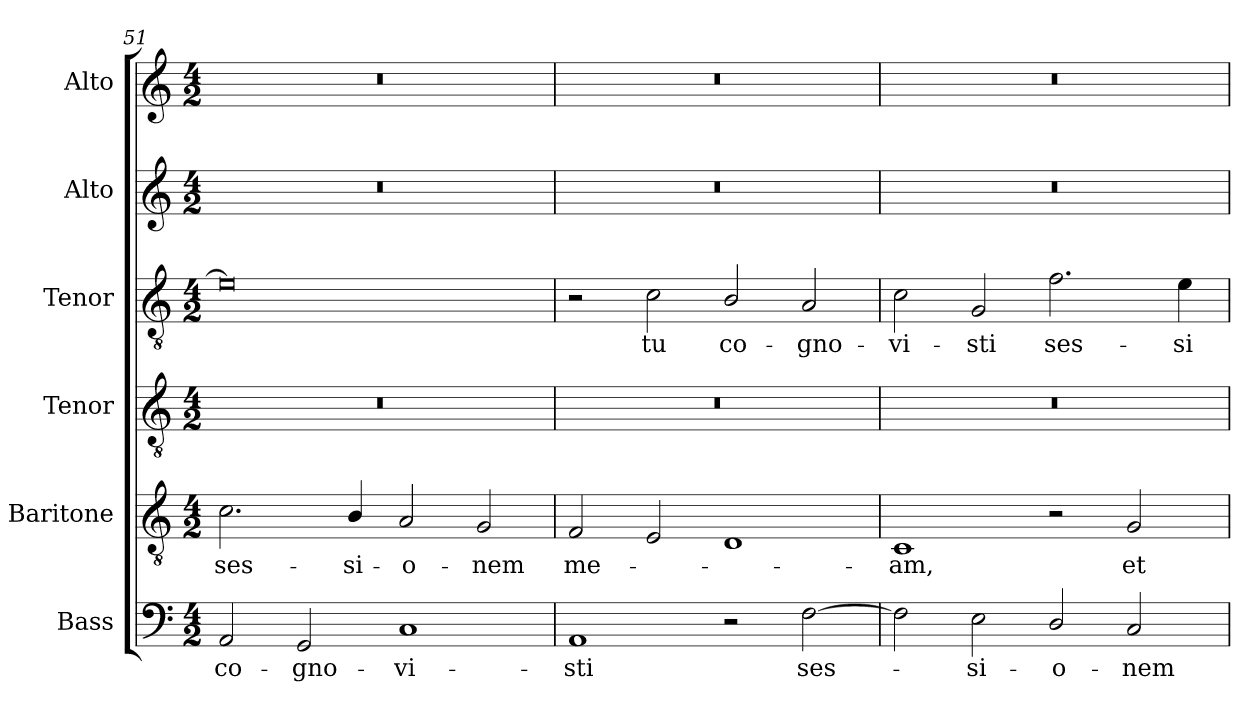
**kern	**text	**kern	**text	**kern	**kern	**text	**kern	**kern
*part6	*part6	*part5	*part5	*part4	*part3	*part3	*part2	*part1
*staff6	*staff6	*staff5	*staff5	*staff4	*staff3	*staff3	*staff2	*staff1
*I"Bass	*	*I"Baritone	*	*I"Tenor	*I"Tenor	*	*I"Alto	*I"Alto
*I'B.	*	*I'Bar.	*	*I'T2.	*I'T1.	*	*I'A2.	*I'A1.
*clefF4	*	*clefGv2	*	*clefGv2	*clefGv2	*	*clefG2	*clefG2
*	*	*ITrd7c12	*	*ITrd7c12	*ITrd7c12	*	*	*
*k[]	*	*k[]	*	*k[]	*k[]	*	*k[]	*k[]
*C:	*	*C:	*	*C:	*C:	*	*C:	*C:
*M4/2	*	*M4/2	*	*M4/2	*M4/2	*	*M4/2	*M4/2
=51	=51	=51	=51	=51	=51	=51	=51	=51
!	!LO:LY:b:color=#000000	!	!	!	!	!	!	!
!	!	!	!LO:LY:b:color=#000000	!LO:N:vis=1	!	!	!LO:N:vis=1	!LO:N:vis=1
2AAi/	co-	2.Ci\	ses-	0r	0Ei]	.	0r	0r
!	!LO:LY:b:color=#000000	!	!	!	!	!	!	!
2GGi/	-gno-	.	.	.	.	.	.	.
!	!	!	!LO:LY:b:color=#000000	!	!	!	!	!
.	.	4BBi/	-si-	.	.	.	.	.
!	!LO:LY:b:color=#000000	!	!	!	!	!	!	!
!	!	!	!LO:LY:b:color=#000000	!	!	!	!	!
1Ci	-vi-	2AAi/	-o-	.	.	.	.	.
!	!	!	!LO:LY:b:color=#000000	!	!	!	!	!
.	.	2GGi/	-nem	.	.	.	.	.
=52	=52	=52	=52	=52	=52	=52	=52	=52
!	!LO:LY:b:color=#000000	!	!	!	!	!	!	!
!	!	!	!LO:LY:b:color=#000000	!LO:N:vis=1	!	!	!LO:N:vis=1	!LO:N:vis=1
1AAi	-sti	2FFi/	me-	0r	2r	.	0r	0r
!	!	!	!	!	!	!LO:LY:b:color=#000000	!	!
.	.	2EEi/	.	.	2Ci\	tu	.	.
!	!	!	!	!	!	!LO:LY:b:color=#000000	!	!
2r	.	1DDi	.	.	2BBi/	co-	.	.
!	!LO:LY:b:color=#000000	!	!	!	!	!	!	!
!	!	!	!	!	!	!LO:LY:b:color=#000000	!	!
[2Fi\	ses-	.	.	.	2AAi/	-gno-	.	.
!!LO:LB:g=z
=53	=53	=53	=53	=53	=53	=53	=53	=53
!	!	!	!LO:LY:b:color=#000000	!LO:N:vis=1	!	!	!	!
!	!	!	!	!	!	!LO:LY:b:color=#000000	!LO:N:vis=1	!LO:N:vis=1
2Fi\]	.	1CCi	-am,	0r	2Ci\	-vi-	0r	0r
!	!LO:LY:b:color=#000000	!	!	!	!	!	!	!
!	!	!	!	!	!	!LO:LY:b:color=#000000	!	!
2Ei\	-si-	.	.	.	2GGi/	-sti	.	.
!	!LO:LY:b:color=#000000	!	!	!	!	!	!	!
!	!	!	!	!	!	!LO:LY:b:color=#000000	!	!
2Di/	-o-	2r	.	.	2.Fi\	ses-	.	.
!	!LO:LY:b:color=#000000	!	!	!	!	!	!	!
!	!	!	!LO:LY:b:color=#000000	!	!	!	!	!
2Ci/	-nem	2GGi/	et	.	.	.	.	.
!	!	!	!	!	!	!LO:LY:b:color=#000000	!	!
.	.	.	.	.	4Ei\	-si-	.	.
=	=	=	=	=	=	=	=	=
*-	*-	*-	*-	*-	*-	*-	*-	*-
